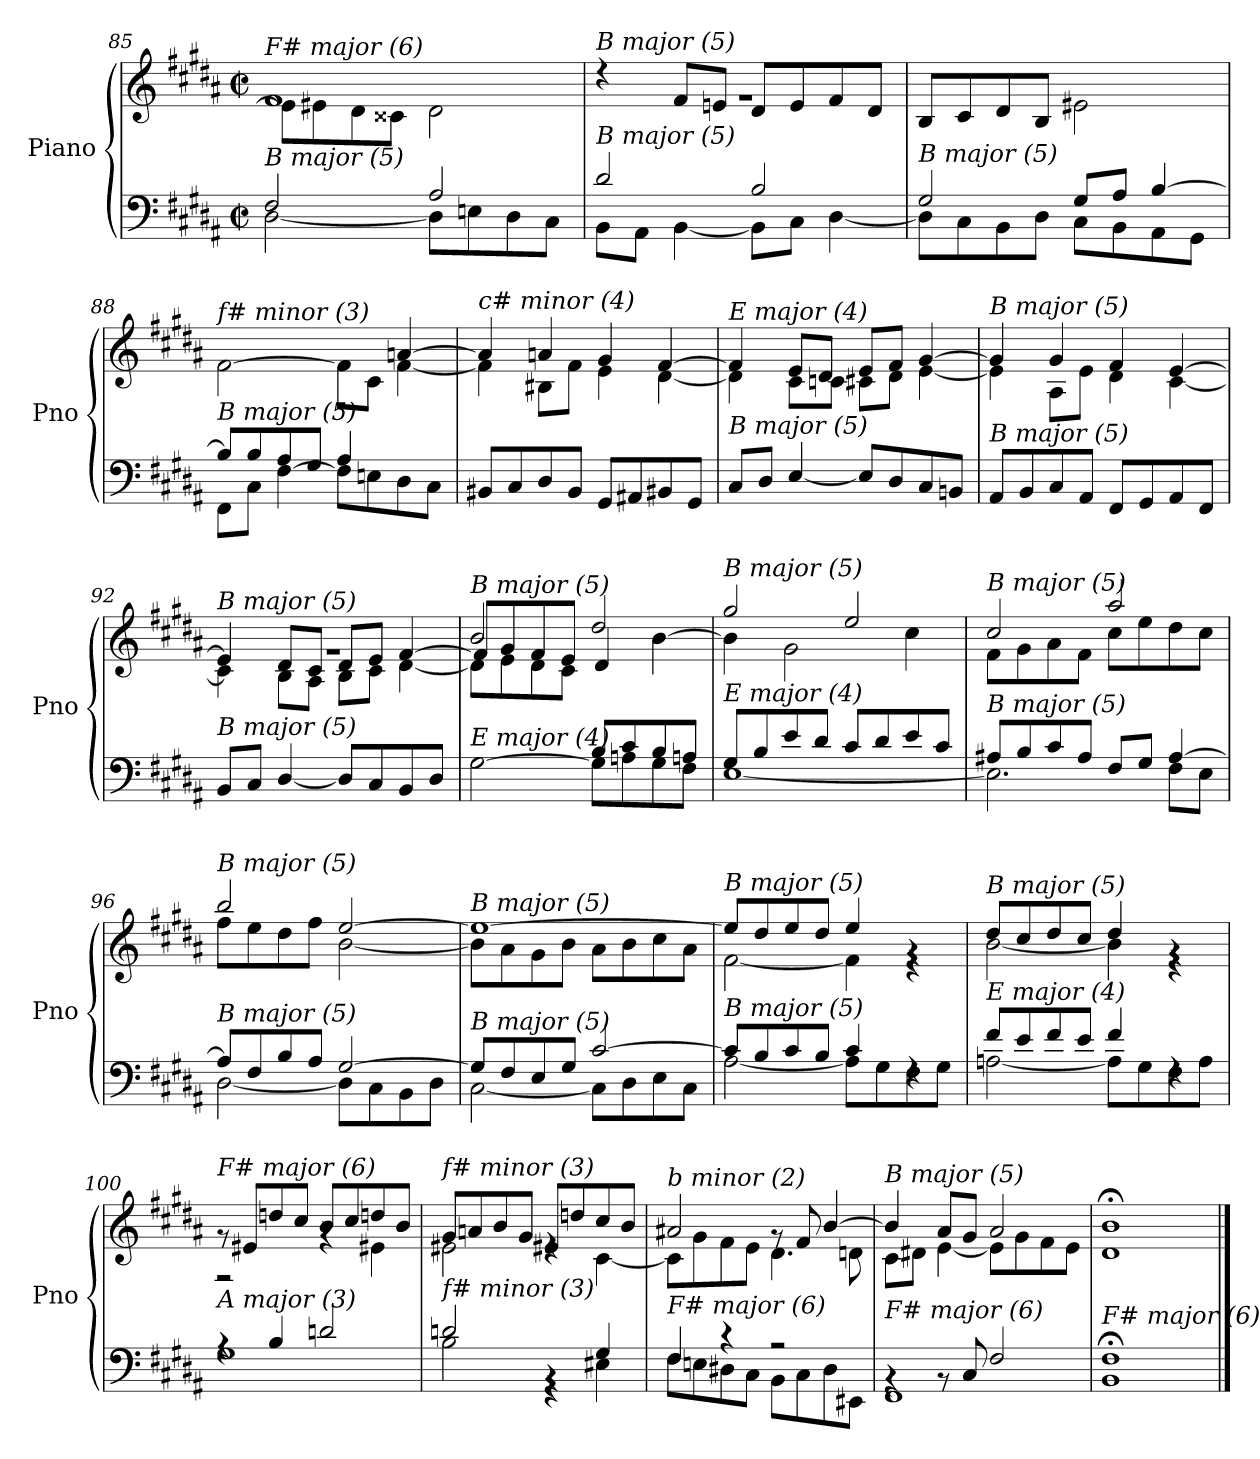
**kern	**kern
*part1	*part1
*staff2	*staff1
*I"Piano	*
*I'Pno	*
*clefF4	*clefG2
*k[f#c#g#d#a#]	*k[f#c#g#d#a#]
*M2/2	*M2/2
*met(c|)	*met(c|)
=85	=85
*^	*^
!	!	!LO:TX:i:t=F# major (6)	!
!LO:TX:i:t=B major (5)	!	!	!
2F#/	[2D#\	1f#	8e#\L]
.	.	.	8e#X\
.	.	.	8d#\
.	.	.	8c##Xi\J
2A#/	8D#\L]	.	2d#\
.	8En\	.	.
.	8D#\	.	.
.	8C#\J	.	.
=86	=86	=86	=86
!	!	!LO:TX:i:t=B major (5)	!
!LO:TX:i:t=B major (5)	!	!	!
2d#/	8BB\L	1rg	4rdd
.	8AA#\J	.	.
.	[4BB\	.	8f#/L
.	.	.	8en/J
2B/	8BB\L]	.	8d#/L
.	8C#\J	.	8e/
.	[4D#\	.	8f#/
.	.	.	8d#/J
!!LO:LB:g=z
=87	=87	=87	=87
!	!	!LO:TX:i:t=F# major (6)	!
!LO:TX:i:t=B major (5)	!	!	!
*	*	*v	*v
2G#/	8D#\L]	8B/L
.	8C#\	8c#/
.	8BB\	8d#/
.	8D#\J	8B/J
8G#/L	8C#\L	2e#X\
8A#/J	8BB\	.
[4B/	8AA#\	.
.	8GG#\J	.
=88	=88	=88
*	*^	*^
*	*	*	*	*^
!	!	!	!LO:TX:i:t=f# minor (3)	!	!
!LO:TX:i:t=B major (5)	!	!	!	!	!
2.ryy	8B/L]	8FF#\L	[2f#\	2.ryy	2.ryy
.	8B/	8C#\J	.	.	.
.	8A#/	[4F#\	.	.	.
.	8G#/J	.	.	.	.
.	8F#\L]	4A#/	8f#\L]	.	.
.	8En\	.	8c#\J	.	.
4ryy	8D#\	4ryy	[4an/	[4f#\	4ryy
.	8C#\J	.	.	.	.
*	*v	*v	*	*	*
*	*	*	*v	*v
=89	=89	=89	=89
!	!	!LO:TX:i:t=c# minor (4)	!
!LO:TX:i:t=C# major (7)	!	!	!
*v	*v	*	*
8BB#X/L	4a/]	4f#\]
8C#/	.	.
8D#/	4an/	8B#X\L
8BB#/J	.	8f#\J
8GG#/L	4g#/	4e\
8AA#X/	.	.
8BB#X/	[4f#/	[4d#\
8GG#/J	.	.
=90	=90	=90
!	!LO:TX:i:t=E major (4)	!
!LO:TX:i:t=B major (5)	!	!
8C#/L	4f#/]	4d#\]
8D#/J	.	.
[4E/	8e/L	8c#\L
.	8d#/J	8cnj\J
8E/L]	8e/L	8c#\L
8D#/	8f#/J	8d#\J
8C#/	[4g#/	[4e\
8BBn/J	.	.
!!LO:LB:g=z	!!
=91	=91	=91
!	!LO:TX:i:t=B major (5)	!
!LO:TX:i:t=B major (5)	!	!
8AA#/L	4g#/]	4e\]
8BB/	.	.
8C#/	4g#/	8A#\L
8AA#/J	.	8e\J
8FF#/L	4f#/	4d#\
8GG#/	.	.
8AA#/	[4e/	[4c#\
8FF#/J	.	.
=92	=92	=92
*	*	*^
!	!LO:TX:i:t=B major (5)	!	!
!LO:TX:i:t=B major (5)	!	!	!
8BB/L	1rg	4c#\]	4e/]
8C#/J	.	.	.
[4D#/	.	8B\L	8d#/L
.	.	8A#\J	8c#/J
8D#/L]	.	8B\L	8d#/L
8C#/	.	8c#\J	8e/J
8BB/	.	[4d#\	[4f#/
8D#/J	.	.	.
=93	=93	=93	=93
*^	*	*	*^
*	*^	*	*	*	*
!	!	!	!LO:TX:i:t=B major (5)	!	!	!
!LO:TX:i:t=E major (4)	!	!	!	!	!	!
2ryy	[2G#\	2ryy	2b/	8d#\L]	8f#/L]	2ryy
.	.	.	.	8e\	8g#/	.
.	.	.	.	8d#\	8f#/	.
.	.	.	.	8c#\J	8e/J	.
2ryy	8B/L	8G#\L]	2dd#/	2ryy	4d#/	2ryy
.	8c#/	8An\	.	.	.	.
.	8B/	8G#\	.	.	[4b\	.
.	8An/J	8F#\J	.	.	.	.
*	*	*	*	*v	*v	*v
=94	=94	=94	=94	=94
!	!	!	!LO:TX:i:t=B major (5)	!
!LO:TX:i:t=E major (4)	!	!	!	!
*	*v	*v	*	*
8G#/L	[1E	2gg#/	4b\]
8B/	.	.	.
8e/	.	.	2g#\
8d#/J	.	.	.
8c#/L	.	2ee/	.
8d#/	.	.	.
8e/	.	.	4cc#\
8c#/J	.	.	.
=95	=95	=95	=95
!	!	!LO:TX:i:t=B major (5)	!
!LO:TX:i:t=B major (5)	!	!	!
8A#X/L	2.E\]	2cc#/	8f#\L
8B/	.	.	8g#\
8c#/	.	.	8a#\
8A#/J	.	.	8f#\J
8F#/L	.	2aa#/	8cc#\L
8G#/J	.	.	8ee\
[4A#/	8F#\L	.	8dd#\
.	8E\J	.	8cc#\J
!!LO:LB:g=z	!!
=96	=96	=96	=96
!	!	!LO:TX:i:t=B major (5)	!
!LO:TX:i:t=B major (5)	!	!	!
8A#/L]	[2D#\	2bb/	8ff#\L
8F#/	.	.	8ee\
8B/	.	.	8dd#\
8A#/J	.	.	8ff#\J
[2G#/	8D#\L]	[2ee/	[2b\
.	8C#\	.	.
.	8BB\	.	.
.	8D#\J	.	.
=97	=97	=97	=97
!	!	!LO:TX:i:t=B major (5)	!
!LO:TX:i:t=B major (5)	!	!	!
8G#/L]	[2C#\	1ee_	8b\L]
8F#/	.	.	8a#\
8E/	.	.	8g#\
8G#/J	.	.	8b\J
[2c#/	8C#\L]	.	8a#\L
.	8D#\	.	8b\
.	8E\	.	8cc#\
.	8C#\J	.	8a#\J
=98	=98	=98	=98
!	!	!LO:TX:i:t=B major (5)	!
!LO:TX:i:t=B major (5)	!	!	!
8c#/L]	[2A#\	8ee/L]	[2f#\
8B/	.	8dd#/	.
8c#/	.	8ee/	.
8B/J	.	8dd#/J	.
4c#/	8A#\L]	4ee/	4f#\]
.	8G#\	.	.
4rF	8F#\	4rg	4r
.	8G#\J	.	.
=99	=99	=99	=99
!	!	!LO:TX:i:t=B major (5)	!
!LO:TX:i:t=E major (4)	!	!	!
8f#/L	[2An\	8dd#/L	[2b\
8e/	.	8cc#/	.
8f#/	.	8dd#/	.
8e/J	.	8cc#/J	.
4f#/	8A\L]	4dd#/	4b\]
.	8G#\	.	.
4rF	8F#\	4rg	4r
.	8A\J	.	.
!!LO:PB:g=z	!!
=100	=100	=100	=100
!	!	!LO:TX:i:t=F# major (6)	!
!LO:TX:i:t=A major (3)	!	!	!
4rA	1G#	8rg	2r
.	.	8e#X/L	.
4B/	.	8ddn/	.
.	.	8cc#/J	.
2dn/	.	8b/L	4rg
.	.	8cc#/	.
.	.	8ddn/	4e#X\
.	.	8b/J	.
=101	=101	=101	=101
!	!	!LO:TX:i:t=f# minor (3)	!
!LO:TX:i:t=f# minor (3)	!	!	!
2dn/	2B\	8g#/L	2e#X\
.	.	8an/	.
.	.	8b/	.
.	.	8g#/J	.
4rBB	4r	8e#X/L	4re
.	.	8ddn/	.
4G#/	4E#X\	8cc#/	[4c#\
.	.	8b/J	.
=102	=102	=102	=102
!	!	!LO:TX:i:t=b minor (2)	!
!LO:TX:i:t=F# major (6)	!	!	!
4F#/	8F#\L	2a#X/	8c#\L]
.	8En\	.	8g#\
4r	8D#X\	.	8f#\
.	8C#\J	.	8e\J
2r	8BB\L	8rg	4.d#\
.	8C#\	8f#/	.
.	8D#\	[4b/	.
.	8EE#X\J	.	8dn\
=103	=103	=103	=103
!	!	!LO:TX:i:t=B major (5)	!
!LO:TX:i:t=F# major (6)	!	!	!
4rBB	1FF#	4b/]	8c#\L
.	.	.	8d#X\J
8rBB	.	8a#/L	[4e\
8C#/	.	8g#/J	.
2F#/	.	2a#/	8e\L]
.	.	.	8g#\
.	.	.	8f#\
.	.	.	8e\J
*v	*v	*	*
=104	=104	=104
!	!LO:TX:i:t=B major (5)	!
!LO:TX:i:t=F# major (6)	!	!
*	*v	*v
1BB;< 1F#;<	1d#;< 1b;<
==	==
*-	*-
